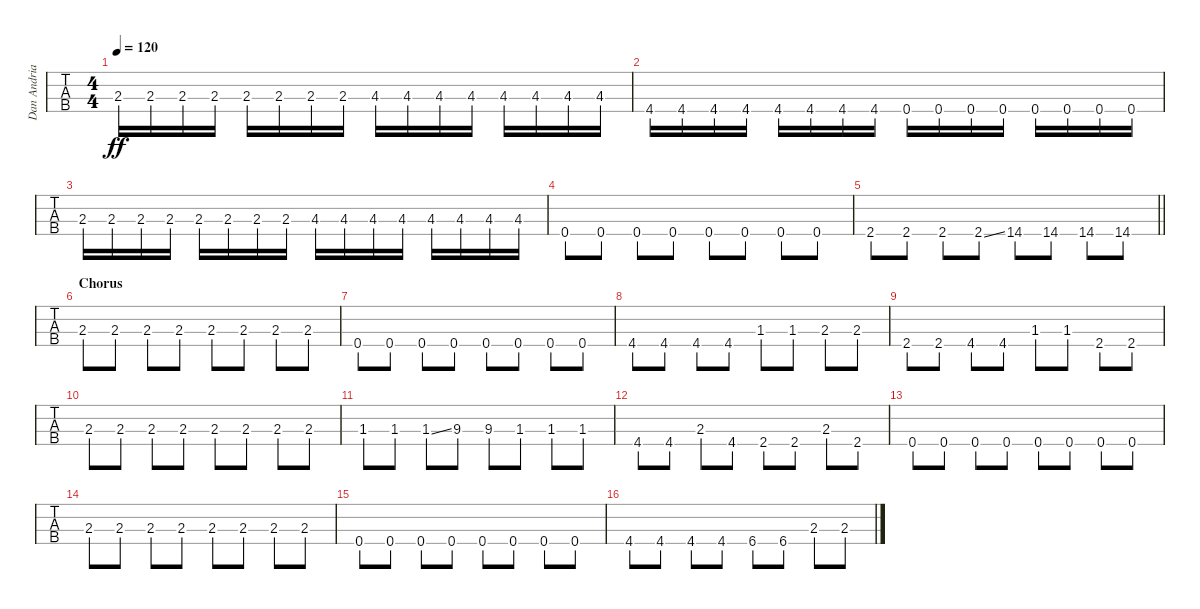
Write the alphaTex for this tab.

\track ("Dan Andriano - Bass" "Dan Andria") {instrument electricbassfinger}
\staff {tabs}
\tuning (G2 D2 A1 E1) {hide}
\ts (4 4)
\tempo 120
\clef f4
\ks b
2.3.16{dy ff} 2.3.16 2.3.16 2.3.16 2.3.16 2.3.16 2.3.16 2.3.16 4.3.16 4.3.16 4.3.16 4.3.16 4.3.16 4.3.16 4.3.16 4.3.16 |
4.4.16 4.4.16 4.4.16 4.4.16 4.4.16 4.4.16 4.4.16 4.4.16 0.4.16 0.4.16 0.4.16 0.4.16 0.4.16 0.4.16 0.4.16 0.4.16 |
2.3.16 2.3.16 2.3.16 2.3.16 2.3.16 2.3.16 2.3.16 2.3.16 4.3.16 4.3.16 4.3.16 4.3.16 4.3.16 4.3.16 4.3.16 4.3.16 |
0.4.8 0.4.8 0.4.8 0.4.8 0.4.8 0.4.8 0.4.8 0.4.8 |
\barLineRight lightlight
2.4.8 2.4.8 2.4.8 2.4{ss}.8 14.4.8 14.4.8 14.4.8 14.4.8 |
\section ("" "Chorus")
2.3.8 2.3.8 2.3.8 2.3.8 2.3.8 2.3.8 2.3.8 2.3.8 |
0.4.8 0.4.8 0.4.8 0.4.8 0.4.8 0.4.8 0.4.8 0.4.8 |
4.4.8 4.4.8 4.4.8 4.4.8 1.3.8 1.3.8 2.3.8 2.3.8 |
2.4.8 2.4.8 4.4.8 4.4.8 1.3.8 1.3.8 2.4.8 2.4.8 |
2.3.8 2.3.8 2.3.8 2.3.8 2.3.8 2.3.8 2.3.8 2.3.8 |
1.3.8 1.3.8 1.3{ss}.8 9.3.8 9.3.8 1.3.8 1.3.8 1.3.8 |
4.4.8 4.4.8 2.3.8 4.4.8 2.4.8 2.4.8 2.3.8 2.4.8 |
0.4.8 0.4.8 0.4.8 0.4.8 0.4.8 0.4.8 0.4.8 0.4.8 |
2.3.8 2.3.8 2.3.8 2.3.8 2.3.8 2.3.8 2.3.8 2.3.8 |
0.4.8 0.4.8 0.4.8 0.4.8 0.4.8 0.4.8 0.4.8 0.4.8 |
4.4.8 4.4.8 4.4.8 4.4.8 6.4.8 6.4.8 2.3.8 2.3.8
